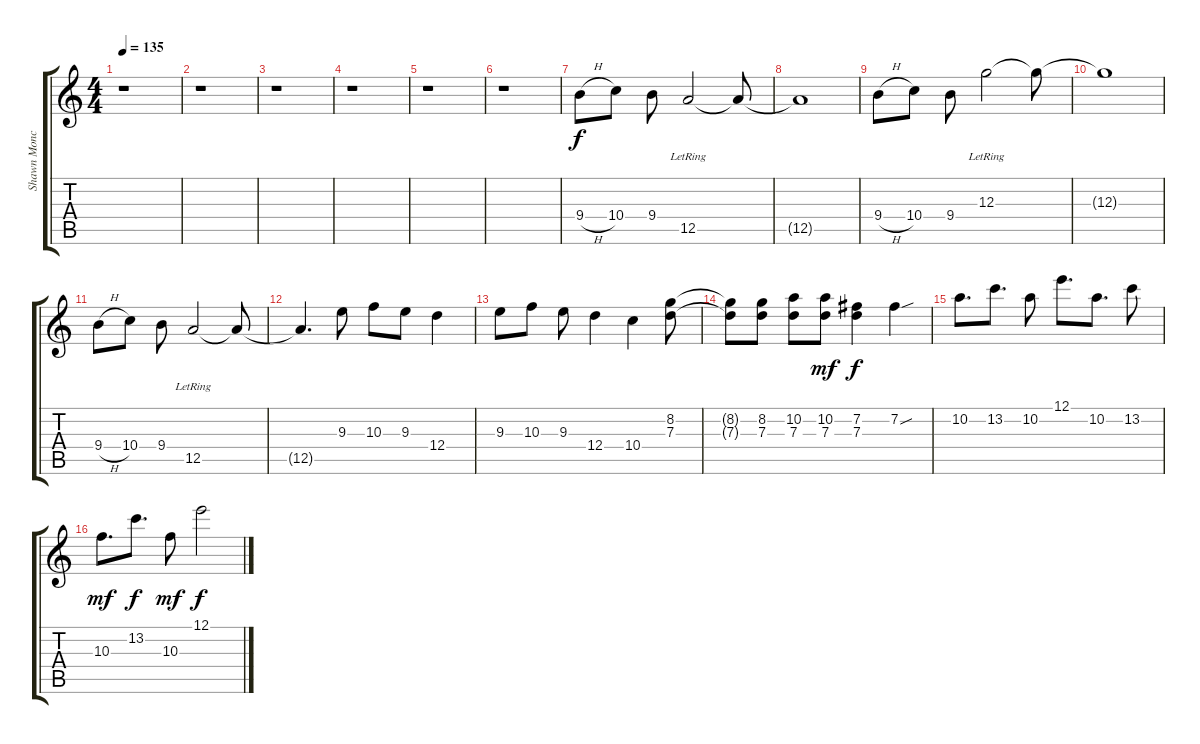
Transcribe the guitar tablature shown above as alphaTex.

\track ("Shawn Moncreiff" "Shawn Monc") {instrument electricguitarclean bank 4}
\staff {score tabs}
\tuning (E4 B3 G3 D3 A2 E2) {hide}
\ts (4 4)
\tempo 135
\clef g2
\ks c
r.1{dy mf} |
r.1 |
r.1 |
r.1 |
r.1 |
r.1 |
9.4{h}.8{dy f} 10.4.8 9.4.8 12.5{lr}.2 12.5{t}.8 |
12.5{t}.1 |
9.4{h}.8 10.4.8 9.4.8 12.3{lr}.2 12.3{t}.8 |
12.3{t}.1 |
9.4{h}.8 10.4.8 9.4.8 12.5{lr}.2 12.5{t}.8 |
12.5{t}.4{d} 9.3.8 10.3.8 9.3.8 12.4.4 |
9.3.8 10.3.8 9.3.8 12.4.4 10.4.4 (8.2 7.3).8 |
(8.2{t} 7.3{t}).8 (8.2 7.3).8 (10.2 7.3).8 (10.2 7.3).8{dy mf} (7.2 7.3).4{dy f} 7.2{sou}.4 |
10.2.8{d} 13.2.8{d} 10.2.8 12.1.8{d} 10.2.8{d} 13.2.8 |
10.3.8{d dy mf} 13.2.8{d dy f} 10.3.8{dy mf} 12.1.2{dy f}
